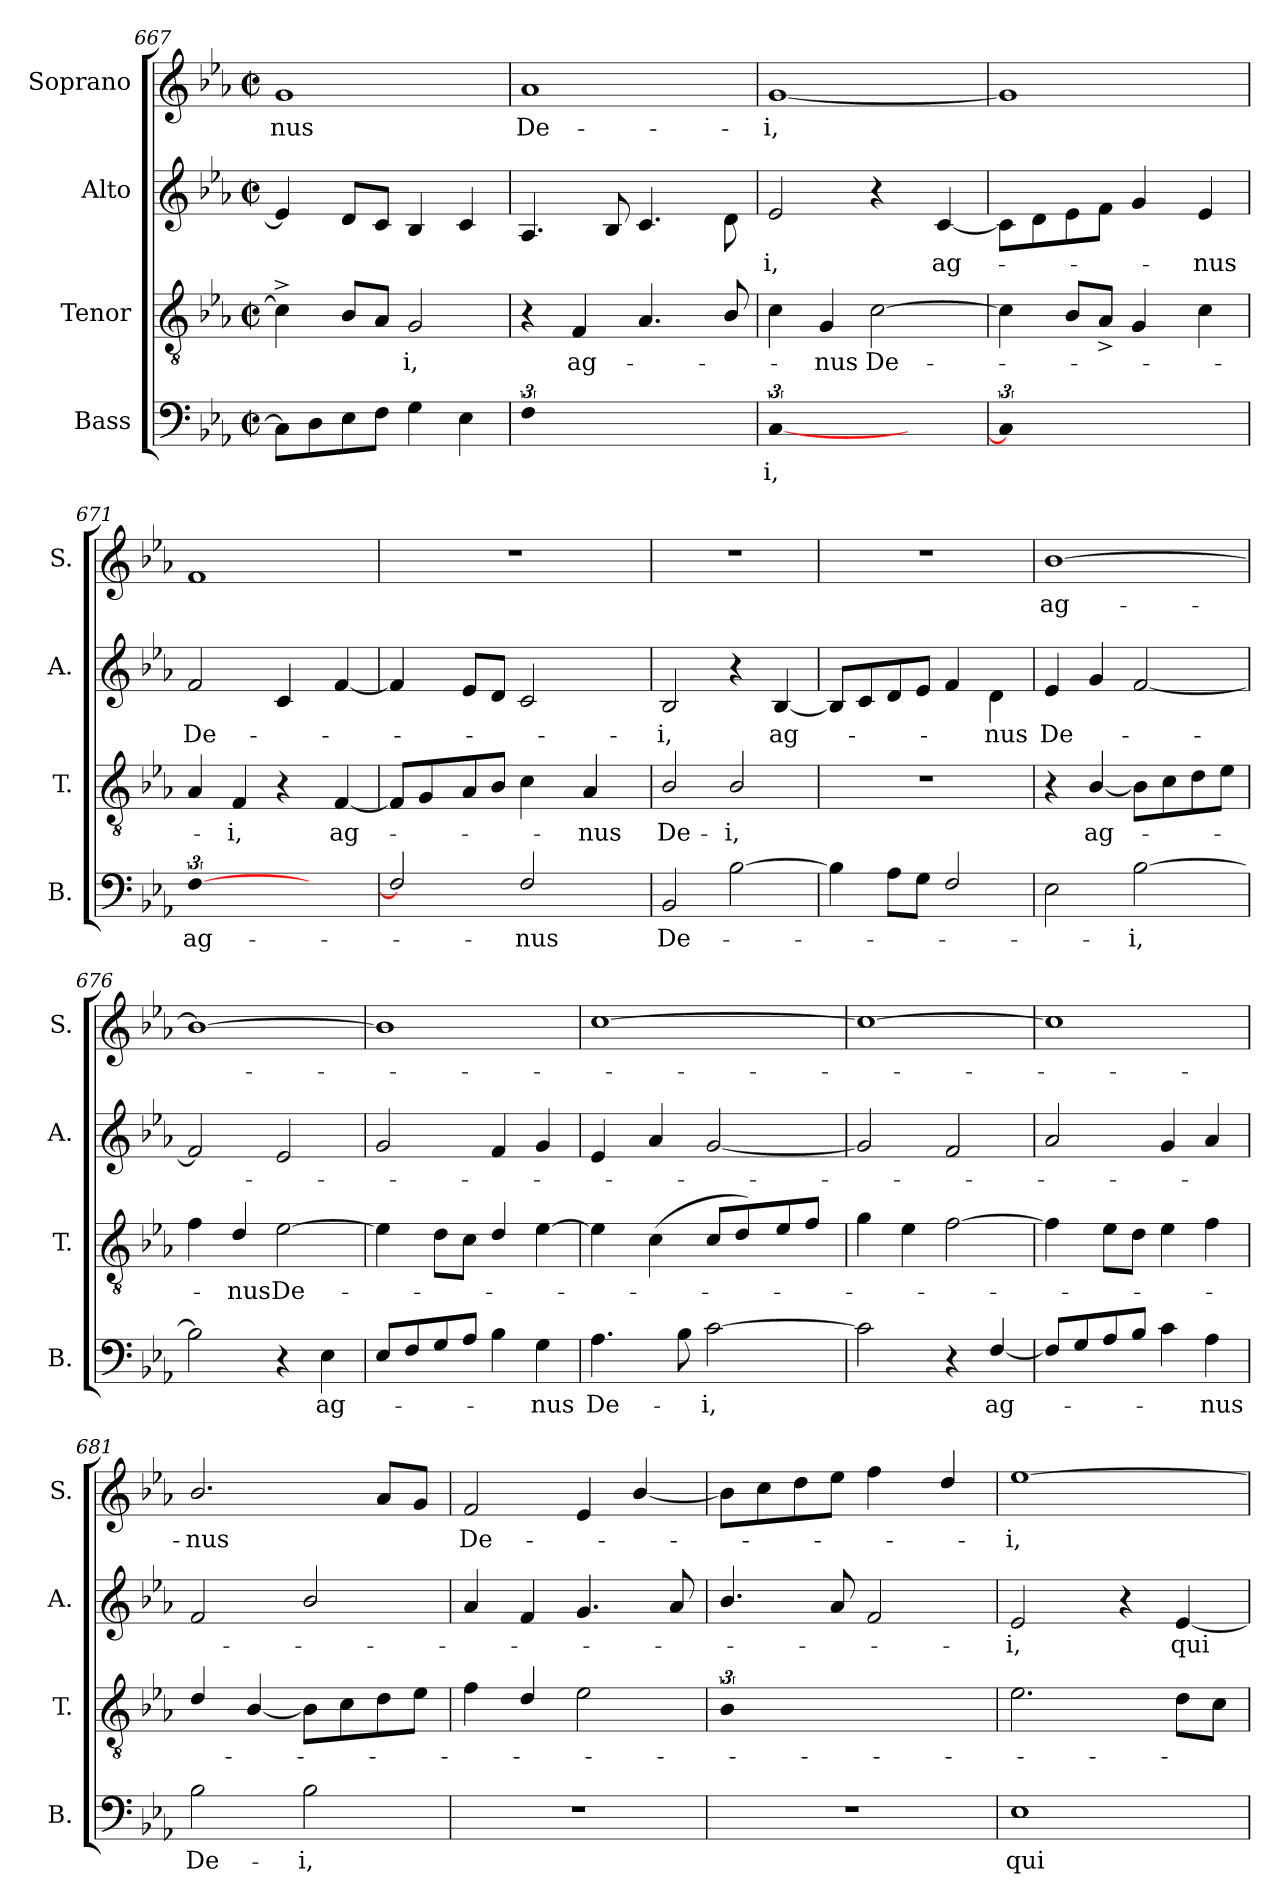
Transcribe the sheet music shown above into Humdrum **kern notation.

**kern	**text	**kern	**text	**kern	**text	**kern	**text
*part4	*part4	*part3	*part3	*part2	*part2	*part1	*part1
*staff4	*staff4	*staff3	*staff3	*staff2	*staff2	*staff1	*staff1
*I"Bass	*	*I"Tenor	*	*I"Alto	*	*I"Soprano	*
*I'B.	*	*I'T.	*	*I'A.	*	*I'S.	*
*clefF4	*	*clefGv2	*	*clefG2	*	*clefG2	*
*k[b-e-a-]	*	*k[b-e-a-]	*	*k[b-e-a-]	*	*k[b-e-a-]	*
*E-:	*	*E-:	*	*E-:	*	*E-:	*
*M2/2	*	*M2/2	*	*M2/2	*	*M2/2	*
*met(c|)	*	*met(c|)	*	*met(c|)	*	*met(c|)	*
=667	=667	=667	=667	=667	=667	=667	=667
!	!	!	!	!	!	!	!LO:LY:b:cj
8C\L]	.	4c^<\]	.	4e-/]	.	1g	-nus
8D\	.	.	.	.	.	.	.
8E-\	.	8B-/L	.	8d/L	.	.	.
8F\J	.	8A-/J	.	8c/J	.	.	.
!	!	!	!LO:LY:b:cj	!	!	!	!
4G\	.	2G/	-i,	4B-/	.	.	.
4E-\	.	.	.	4c/	.	.	.
=668	=668	=668	=668	=668	=668	=668	=668
!LO:N:vis=1	!	!	!	!	!	!	!LO:LY:b:cj
3%2F	.	4r	.	4.A-/	.	1a-	De-
!	!	!	!LO:LY:b:cj	!	!	!	!
.	.	4F/	ag-	.	.	.	.
.	.	.	.	8B-/	.	.	.
.	.	4.A-/	.	4.c/	.	.	.
3ryy	.	.	.	.	.	.	.
.	.	8B-/	.	8d\	.	.	.
=669	=669	=669	=669	=669	=669	=669	=669
!LO:N:vis=1	!LO:LY:b:rj	!	!	!	!LO:LY:b:cj	!	!LO:LY:b:rj
[<3%2C	-i,	4c\	.	2e-/	-i,	[<1g	-i,
!	!	!	!LO:LY:b:cj	!	!	!	!
.	.	4G/	-nus	.	.	.	.
!	!	!	!LO:LY:b:cj	!	!	!	!
.	.	[>2c\	De-	4r	.	.	.
3ryy	.	.	.	.	.	.	.
!	!	!	!	!	!LO:LY:b:cj	!	!
.	.	.	.	[<4c/	ag-	.	.
=670	=670	=670	=670	=670	=670	=670	=670
!LO:N:vis=1	!	!	!	!	!	!	!
3%2C]	.	4c\]	.	8c\L]	.	1g]	.
.	.	.	.	8d\	.	.	.
.	.	8B-/L	.	8e-\	.	.	.
.	.	8A-^>/J	.	8f\J	.	.	.
.	.	4G/	.	4g/	.	.	.
3ryy	.	.	.	.	.	.	.
!	!	!	!	!	!LO:LY:b:cj	!	!
.	.	4c\	.	4e-/	-nus	.	.
=671	=671	=671	=671	=671	=671	=671	=671
!LO:N:vis=1	!LO:LY:b:cj	!	!	!	!LO:LY:b:cj	!	!
[<3%2F	ag-	4A-/	.	2f/	De-	1f	.
!	!	!	!LO:LY:b:cj	!	!	!	!
.	.	4F/	-i,	.	.	.	.
.	.	4r	.	4c/	.	.	.
3ryy	.	.	.	.	.	.	.
!	!	!	!LO:LY:b	!	!	!	!
.	.	[>4F/	ag-	[>4f/	.	.	.
!!LO:LB:g=z
=672	=672	=672	=672	=672	=672	=672	=672
*^	*	*^	*	*	*	*	*
*	*^	*	*	*	*	*	*	*	*
2F/]	8ryy	4ryy	.	8F/L]	8.ryy	.	4f/]	.	1r	.
.	32.ryy	.	.	8G/	.	.	.	.	.	.
.	2ryy	.	.	.	.	.	.	.	.	.
.	.	.	.	.	2ryy	.	.	.	.	.
.	.	2.ryy	.	8A-/	.	.	8e-/L	.	.	.
.	.	.	.	8B-/J	.	.	8d/J	.	.	.
!	!	!	!LO:LY:b:cj	!	!	!	!	!	!	!
2F/	.	.	-nus	4c\	.	.	2c/	.	.	.
.	4ryy	.	.	.	.	.	.	.	.	.
.	.	.	.	.	4ryy	.	.	.	.	.
!	!	!	!	!	!	!LO:LY:b:cj	!	!	!	!
.	.	.	.	4A-/	.	-nus	.	.	.	.
.	16ryy	.	.	.	.	.	.	.	.	.
.	.	.	.	.	16ryy	.	.	.	.	.
.	64ryy	.	.	.	.	.	.	.	.	.
=673	=673	=673	=673	=673	=673	=673	=673	=673	=673	=673
!	!	!	!LO:LY:b:cj	!	!	!LO:LY:b:cj	!	!LO:LY:b:cj	!	!
*v	*v	*v	*	*	*	*	*	*	*	*
*	*	*v	*v	*	*	*	*	*
2BB-/	De-	2B-/	De-	2B-/	-i,	1r	.
!	!	!	!LO:LY:b:cj	!	!	!	!
[>2B-\	.	2B-/	-i,	4r	.	.	.
!	!	!	!	!	!LO:LY:b:cj	!	!
.	.	.	.	[<4B-/	ag-	.	.
=674	=674	=674	=674	=674	=674	=674	=674
4B-\]	.	1r	.	8B-/L]	.	1r	.
.	.	.	.	8c/	.	.	.
8A-\L	.	.	.	8d/	.	.	.
8G\J	.	.	.	8e-/J	.	.	.
2F/	.	.	.	4f/	.	.	.
!	!	!	!	!	!LO:LY:b:cj	!	!
.	.	.	.	4d\	-nus	.	.
=675	=675	=675	=675	=675	=675	=675	=675
!	!	!	!	!	!LO:LY:b:cj	!	!LO:LY:b:cj
2E-\	.	4r	.	4e-/	De-	[<1b-	ag-
!	!	!	!LO:LY:b:cj	!	!	!	!
.	.	[<4B-/	ag-	4g/	.	.	.
!	!LO:LY:b:cj	!	!	!	!	!	!
[>2B-\	-i,	8B-\L]	.	[<2f/	.	.	.
.	.	8c\	.	.	.	.	.
.	.	8d\	.	.	.	.	.
.	.	8e-\J	.	.	.	.	.
=676	=676	=676	=676	=676	=676	=676	=676
2B-\]	.	4f\	.	2f/]	.	1b-_<	.
!	!	!	!LO:LY:b:cj	!	!	!	!
.	.	4d/	-nus	.	.	.	.
!	!	!	!LO:LY:b:cj	!	!	!	!
4r	.	[>2e-\	De-	2e-/	.	.	.
!	!LO:LY:b:cj	!	!	!	!	!	!
4E-\	ag-	.	.	.	.	.	.
=677	=677	=677	=677	=677	=677	=677	=677
8E-/L	.	4e-\]	.	2g/	.	1b-]	.
8F/	.	.	.	.	.	.	.
8G/	.	8d\L	.	.	.	.	.
8A-/J	.	8c\J	.	.	.	.	.
4B-\	.	4d/	.	4f/	.	.	.
!	!LO:LY:b:cj	!	!	!	!	!	!
4G\	-nus	[<4e-\	.	4g/	.	.	.
!!LO:LB:g=z
=678	=678	=678	=678	=678	=678	=678	=678
!	!LO:LY:b:cj	!	!	!	!	!	!
*^	*	*^	*	*^	*	*	*
4.A-\	8...ryy	De-	4e-\]	8...ryy	.	4e-/	8..ryy	.	[>1cc	.
.	.	.	.	.	.	.	2ryy	.	.	.
.	2ryy	.	.	2ryy	.	.	.	.	.	.
.	.	.	(>4c\	.	.	4a-/	.	.	.	.
8B-\	.	.	.	.	.	.	.	.	.	.
!	!	!LO:LY:b:cj	!	!	!	!	!	!	!	!
[>2c\	.	-i,	8c/L	.	.	[<2g/	.	.	.	.
.	.	.	8d/)	.	.	.	.	.	.	.
.	.	.	.	.	.	.	4ryy	.	.	.
.	4ryy	.	.	4ryy	.	.	.	.	.	.
.	.	.	8e-/	.	.	.	.	.	.	.
.	.	.	8f/J	.	.	.	.	.	.	.
.	.	.	.	.	.	.	32ryy	.	.	.
.	64ryy	.	.	64ryy	.	.	.	.	.	.
*v	*v	*	*	*	*	*v	*v	*	*	*
*	*	*v	*v	*	*	*	*	*
=679	=679	=679	=679	=679	=679	=679	=679
2c\]	.	4g\	.	2g/]	.	1cc_>	.
.	.	4e-\	.	.	.	.	.
4r	.	[>2f\	.	2f/	.	.	.
!	!LO:LY:b:cj	!	!	!	!	!	!
[<4F/	ag-	.	.	.	.	.	.
=680	=680	=680	=680	=680	=680	=680	=680
8F/L]	.	4f\]	.	2a-/	.	1cc]	.
8G/	.	.	.	.	.	.	.
8A-/	.	8e-\L	.	.	.	.	.
8B-/J	.	8d\J	.	.	.	.	.
4c\	.	4e-\	.	4g/	.	.	.
!	!LO:LY:b:cj	!	!	!	!	!	!
4A-\	-nus	4f\	.	4a-/	.	.	.
=681	=681	=681	=681	=681	=681	=681	=681
!	!LO:LY:b:cj	!	!	!	!	!	!LO:LY:b
2B-\	De-	4d/	.	2f/	.	2.b-/	-nus
.	.	[<4B-/	.	.	.	.	.
!	!LO:LY:b:cj	!	!	!	!	!	!
2B-\	-i,	8B-\L]	.	2b-/	.	.	.
.	.	8c\	.	.	.	.	.
.	.	8d\	.	.	.	8a-/L	.
.	.	8e-\J	.	.	.	8g/J	.
=682	=682	=682	=682	=682	=682	=682	=682
!	!	!	!	!	!	!	!LO:LY:b:cj
1r	.	4f\	.	4a-/	.	2f/	De-
.	.	4d/	.	4f/	.	.	.
.	.	2e-\	.	4.g/	.	4e-/	.
.	.	.	.	.	.	[<4b-/	.
.	.	.	.	8a-/	.	.	.
=683	=683	=683	=683	=683	=683	=683	=683
!	!	!LO:N:vis=1	!	!	!	!	!
1r	.	3%2B-	.	4.b-/	.	8b-\L]	.
.	.	.	.	.	.	8cc\	.
.	.	.	.	.	.	8dd\	.
.	.	.	.	8a-/	.	8ee-\J	.
.	.	.	.	2f/	.	4ff\	.
.	.	3ryy	.	.	.	.	.
.	.	.	.	.	.	4dd/	.
!!LO:LB:g=z
=684	=684	=684	=684	=684	=684	=684	=684
!	!LO:LY:b:cj	!	!	!	!LO:LY:b:cj	!	!LO:LY:b:rj
*^	*	*	*	*	*	*	*
1E-	4.ryy	qui	2.e-\	.	2e-/	-i,	[<1ee-	-i,
.	2ryy	.	.	.	.	.	.	.
.	.	.	.	.	4r	.	.	.
!	!	!	!	!	!	!LO:LY:b	!	!
.	.	.	8d\L	.	[<4e-/	qui	.	.
.	8ryy	.	8c\J	.	.	.	.	.
*v	*v	*	*	*	*	*	*	*
=	=	=	=	=	=	=	=
*-	*-	*-	*-	*-	*-	*-	*-
